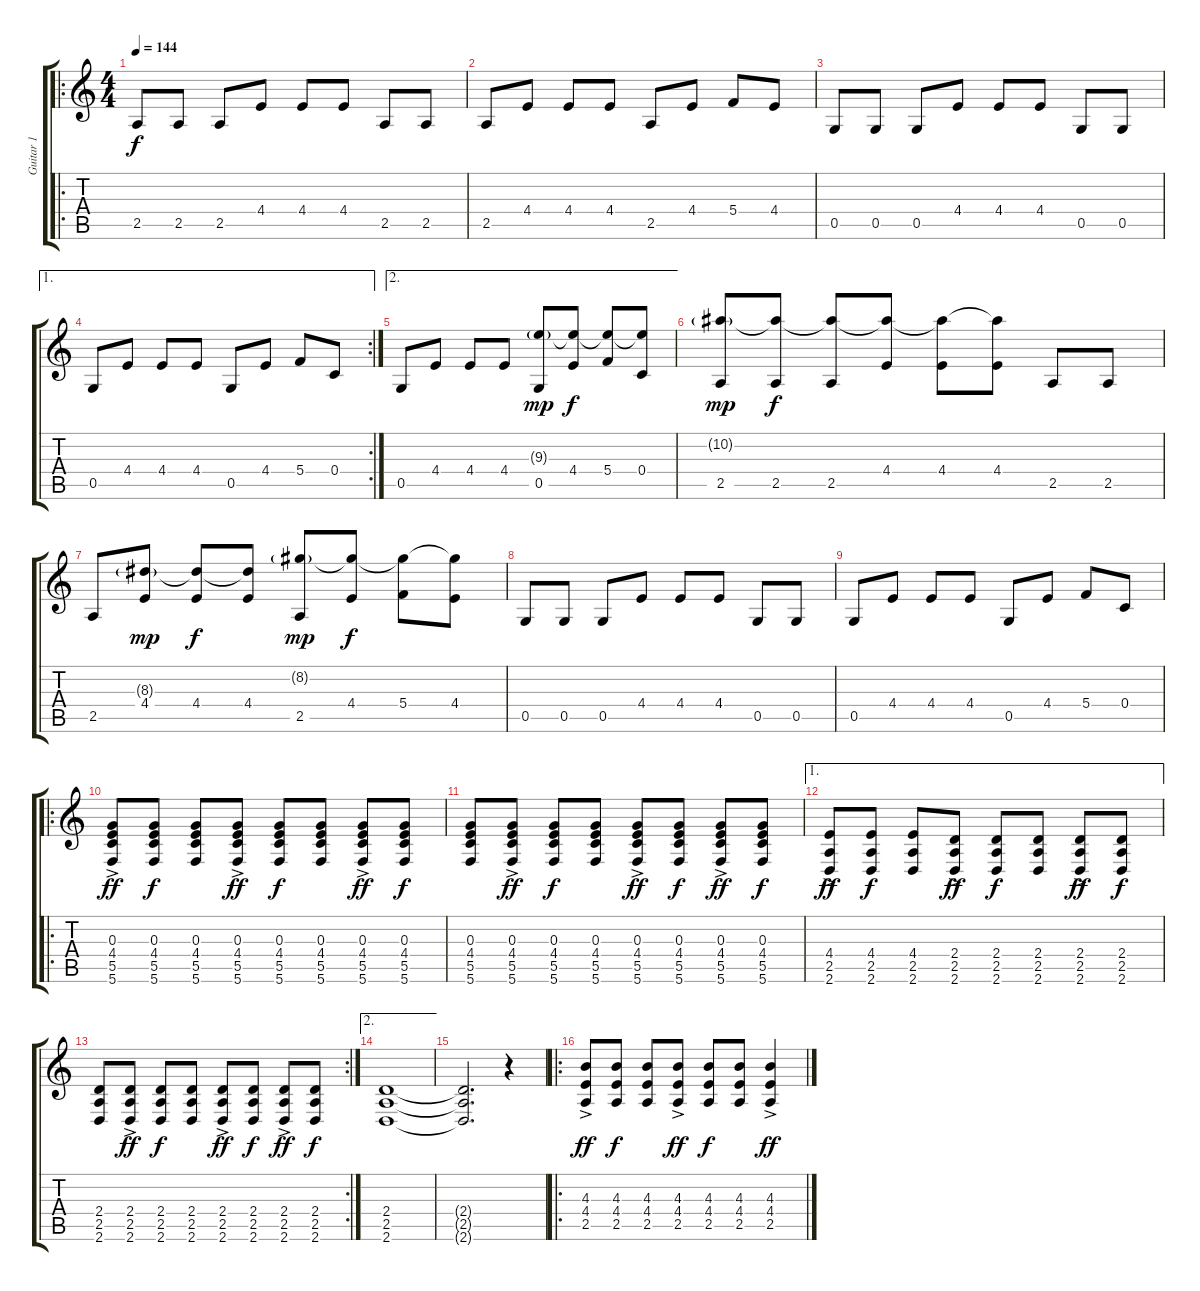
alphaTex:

\track ("Guitar 1" "Guitar 1") {instrument electricguitarmuted}
\staff {score tabs}
\tuning (E4 C4 G3 C3 G2 C2) {hide}
\ro
\ts (4 4)
\tempo 144
\clef g2
\ks c
2.5.8{dy f} 2.5.8 2.5.8 4.4.8 4.4.8 4.4.8 2.5.8 2.5.8 |
2.5.8 4.4.8 4.4.8 4.4.8 2.5.8 4.4.8 5.4.8 4.4.8 |
0.5.8 0.5.8 0.5.8 4.4.8 4.4.8 4.4.8 0.5.8 0.5.8 |
\ae 1
\rc 2
0.5.8 4.4.8 4.4.8 4.4.8 0.5.8 4.4.8 5.4.8 0.4.8 |
\ae 2
0.5.8 4.4.8 4.4.8 4.4.8 (9.3{g} 0.5).8{dy mp} (9.3{t} 4.4).8{dy f} (9.3{t} 5.4).8 (9.3{t} 0.4).8 |
(10.2{g} 2.5).8{dy mp} (10.2{t} 2.5).8{dy f} (10.2{t} 2.5).8 (10.2{t} 4.4).8 (10.2{t} 4.4).8 (10.2{t} 4.4).8 2.5.8 2.5.8 |
2.5.8 (8.3{g} 4.4).8{dy mp} (8.3{t} 4.4).8{dy f} (8.3{t} 4.4).8 (8.2{g} 2.5).8{dy mp} (8.2{t} 4.4).8{dy f} (8.2{t} 5.4).8 (8.2{t} 4.4).8 |
0.5.8 0.5.8 0.5.8 4.4.8 4.4.8 4.4.8 0.5.8 0.5.8 |
0.5.8 4.4.8 4.4.8 4.4.8 0.5.8 4.4.8 5.4.8 0.4.8 |
\ro
(0.3{ac} 4.4{ac} 5.5{ac} 5.6{ac}).8{dy ff} (0.3 4.4 5.5 5.6).8{dy f} (0.3 4.4 5.5 5.6).8 (0.3{ac} 4.4{ac} 5.5{ac} 5.6{ac}).8{dy ff} (0.3 4.4 5.5 5.6).8{dy f} (0.3 4.4 5.5 5.6).8 (0.3{ac} 4.4{ac} 5.5{ac} 5.6{ac}).8{dy ff} (0.3 4.4 5.5 5.6).8{dy f} |
(0.3 4.4 5.5 5.6).8 (0.3{ac} 4.4{ac} 5.5{ac} 5.6{ac}).8{dy ff} (0.3 4.4 5.5 5.6).8{dy f} (0.3 4.4 5.5 5.6).8 (0.3{ac} 4.4{ac} 5.5{ac} 5.6{ac}).8{dy ff} (0.3 4.4 5.5 5.6).8{dy f} (0.3{ac} 4.4{ac} 5.5{ac} 5.6{ac}).8{dy ff} (0.3 4.4 5.5 5.6).8{dy f} |
\ae 1
(4.4{ac} 2.5{ac} 2.6{ac}).8{dy ff} (4.4 2.5 2.6).8{dy f} (4.4 2.5 2.6).8 (2.4{ac} 2.5{ac} 2.6{ac}).8{dy ff} (2.4 2.5 2.6).8{dy f} (2.4 2.5 2.6).8 (2.4{ac} 2.5{ac} 2.6{ac}).8{dy ff} (2.4 2.5 2.6).8{dy f} |
\rc 2
(2.4 2.5 2.6).8 (2.4{ac} 2.5{ac} 2.6{ac}).8{dy ff} (2.4 2.5 2.6).8{dy f} (2.4 2.5 2.6).8 (2.4{ac} 2.5{ac} 2.6{ac}).8{dy ff} (2.4 2.5 2.6).8{dy f} (2.4{ac} 2.5{ac} 2.6{ac}).8{dy ff} (2.4 2.5 2.6).8{dy f} |
\ae 2
(2.4 2.5 2.6).1 |
(2.4{t} 2.5{t} 2.6{t}).2{d} r.4 |
\ro
(4.3{ac} 4.4{ac} 2.5{ac}).8{dy ff instrument electricguitarmuted} (4.3 4.4 2.5).8{dy f} (4.3 4.4 2.5).8 (4.3{ac} 4.4{ac} 2.5{ac}).8{dy ff} (4.3 4.4 2.5).8{dy f} (4.3 4.4 2.5).8 (4.3{ac} 4.4{ac} 2.5{ac}).4{dy ff}
